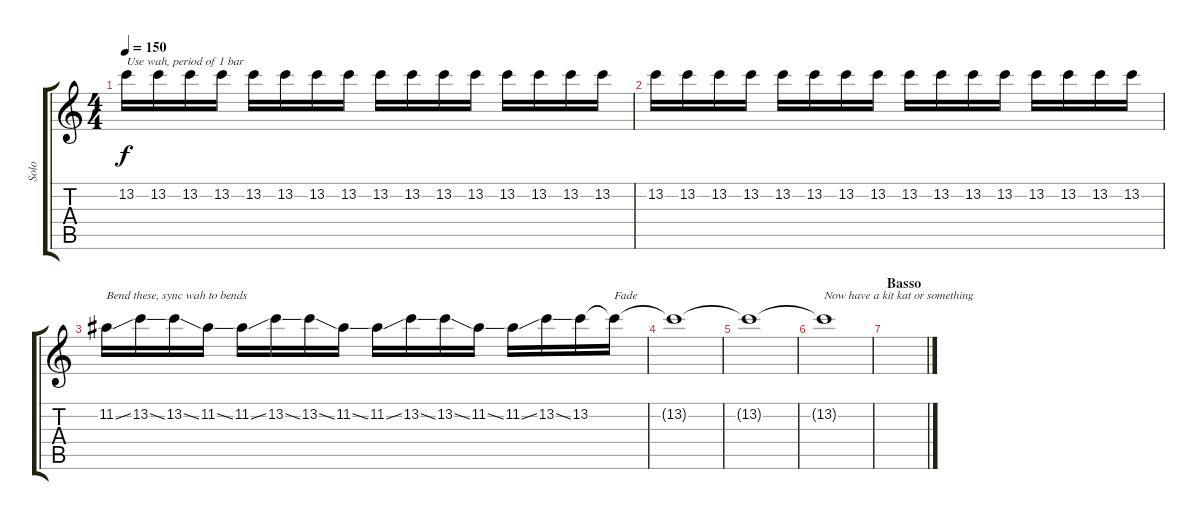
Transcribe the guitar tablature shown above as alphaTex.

\track ("Solo" "Solo") {instrument overdrivenguitar}
\staff {score tabs}
\tuning (E4 B3 G3 D3 A2 E2) {hide}
\ts (4 4)
\tempo 150
\clef g2
\ks c
13.2.16{txt "Use wah, period of 1 bar" dy f instrument electricguitarjazz} 13.2.16 13.2.16 13.2.16 13.2.16{instrument electricguitarmuted} 13.2.16 13.2.16 13.2.16 13.2.16{instrument overdrivenguitar} 13.2.16 13.2.16 13.2.16 13.2.16{instrument electricguitarmuted} 13.2.16 13.2.16 13.2.16 |
13.2.16{instrument electricguitarjazz} 13.2.16 13.2.16 13.2.16 13.2.16{instrument electricguitarmuted} 13.2.16 13.2.16 13.2.16 13.2.16{instrument overdrivenguitar} 13.2.16 13.2.16 13.2.16 13.2.16{instrument electricguitarmuted} 13.2.16 13.2.16 13.2.16 |
11.2{ss}.16{txt "Bend these, sync wah to bends" instrument electricguitarjazz} 13.2{ss}.16{instrument electricguitarmuted} 13.2{ss}.16{instrument overdrivenguitar} 11.2{ss}.16{instrument electricguitarmuted} 11.2{ss}.16{instrument electricguitarjazz} 13.2{ss}.16{instrument electricguitarmuted} 13.2{ss}.16{instrument overdrivenguitar} 11.2{ss}.16{instrument electricguitarmuted} 11.2{ss}.16{instrument electricguitarjazz} 13.2{ss}.16{instrument electricguitarmuted} 13.2{ss}.16{instrument overdrivenguitar} 11.2{ss}.16{instrument electricguitarmuted} 11.2{ss}.16{instrument electricguitarjazz} 13.2{ss}.16{instrument electricguitarmuted} 13.2.16{instrument overdrivenguitar} 13.2{t}.16{txt "Fade" volume 0} |
13.2{t}.1 |
13.2{t}.1 |
13.2{t}.1{txt "Now have a kit kat or something"} |
\section ("" "Basso")
